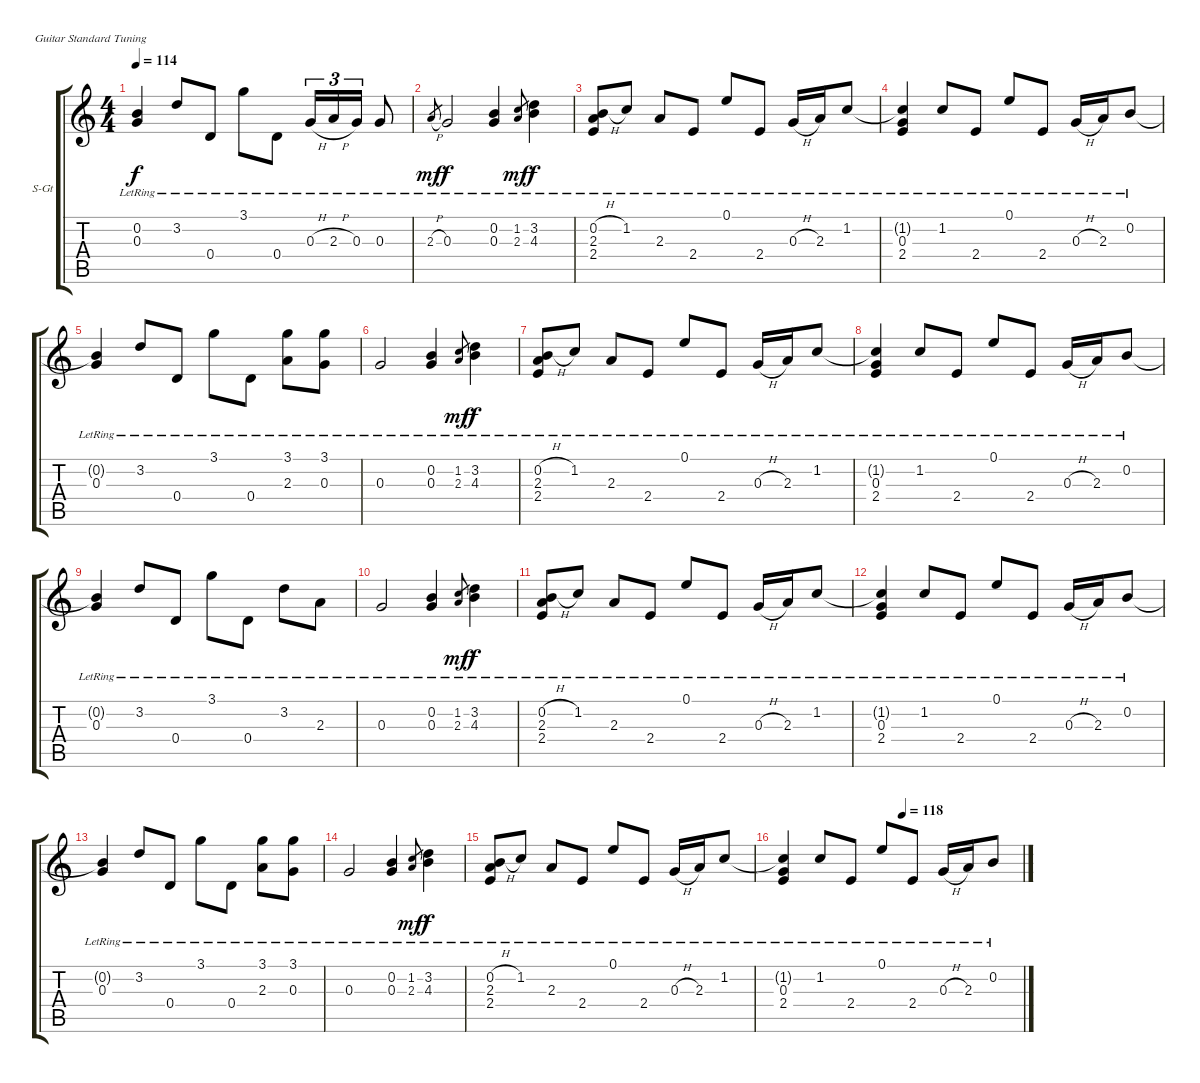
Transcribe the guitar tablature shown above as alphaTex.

\defaultSystemsLayout 4
\bracketExtendMode groupsimilarinstruments
\firstSystemTrackNameOrientation horizontal
\otherSystemsTrackNameOrientation horizontal
\track ("Steel Guitar" "S-Gt") {instrument acousticguitarsteel}
\staff {score tabs}
\tuning (E4 B3 G3 D3 A2 E2)
\ts (4 4)
\tempo 114
\clef g2
\ks c
(0.2{lr t} 0.3{lr}).4{dy f} 3.2{lr}.8 0.4{lr}.8 3.1{lr}.8 0.4{lr}.8 0.3{h lr}.16{tu (3 2)} 2.3{h lr}.16{tu (3 2)} 0.3{lr}.16{tu (3 2)} 0.3{lr}.8 |
2.3{h lr}.8{gr dy mf} 0.3{lr}.2{dy f} (0.2{lr} 0.3{lr}).4 (1.2{lr} 2.3{lr}).8{gr dy mf} (3.2{lr} 4.3{lr}).4{dy f} |
(0.2{h lr} 2.3{lr} 2.4{lr}).8 1.2{lr}.8 2.3{lr}.8 2.4{lr}.8 0.1{lr}.8 2.4{lr}.8 0.3{h lr}.16 2.3{lr}.16 1.2{lr}.8 |
(1.2{lr t} 0.3{lr} 2.4{lr}).4 1.2{lr}.8 2.4{lr}.8 0.1{lr}.8 2.4{lr}.8 0.3{h lr}.16 2.3{lr}.16 0.2{lr}.8 |
(0.2{lr t} 0.3{lr}).4 3.2{lr}.8 0.4{lr}.8 3.1{lr}.8 0.4{lr}.8 (3.1 2.3{lr}).8 (3.1 0.3{lr}).8 |
0.3{lr}.2 (0.2{lr} 0.3{lr}).4 (1.2{lr} 2.3{lr}).8{gr dy mf} (3.2{lr} 4.3{lr}).4{dy f} |
(0.2{h lr} 2.3{lr} 2.4{lr}).8 1.2{lr}.8 2.3{lr}.8 2.4{lr}.8 0.1{lr}.8 2.4{lr}.8 0.3{h lr}.16 2.3{lr}.16 1.2{lr}.8 |
(1.2{lr t} 0.3{lr} 2.4{lr}).4 1.2{lr}.8 2.4{lr}.8 0.1{lr}.8 2.4{lr}.8 0.3{h lr}.16 2.3{lr}.16 0.2{lr}.8 |
(0.2{lr t} 0.3{lr}).4 3.2{lr}.8 0.4{lr}.8 3.1{lr}.8 0.4{lr}.8 3.2{lr}.8 2.3{lr}.8 |
0.3{lr}.2 (0.2{lr} 0.3{lr}).4 (1.2{lr} 2.3{lr}).8{gr dy mf} (3.2{lr} 4.3{lr}).4{dy f} |
(0.2{h lr} 2.3{lr} 2.4{lr}).8 1.2{lr}.8 2.3{lr}.8 2.4{lr}.8 0.1{lr}.8 2.4{lr}.8 0.3{h lr}.16 2.3{lr}.16 1.2{lr}.8 |
(1.2{lr t} 0.3{lr} 2.4{lr}).4 1.2{lr}.8 2.4{lr}.8 0.1{lr}.8 2.4{lr}.8 0.3{h lr}.16 2.3{lr}.16 0.2{lr}.8 |
(0.2{lr t} 0.3{lr}).4 3.2{lr}.8 0.4{lr}.8 3.1{lr}.8 0.4{lr}.8 (3.1 2.3{lr}).8 (3.1 0.3{lr}).8 |
0.3{lr}.2 (0.2{lr} 0.3{lr}).4 (1.2{lr} 2.3{lr}).8{gr dy mf} (3.2{lr} 4.3{lr}).4{dy f} |
(0.2{h lr} 2.3{lr} 2.4{lr}).8 1.2{lr}.8 2.3{lr}.8 2.4{lr}.8 0.1{lr}.8 2.4{lr}.8 0.3{h lr}.16 2.3{lr}.16 1.2{lr}.8 |
\tempo (118 0.5)
(1.2{lr t} 0.3{lr} 2.4{lr}).4 1.2{lr}.8 2.4{lr}.8 0.1{lr}.8 2.4{lr}.8 0.3{h lr}.16 2.3{lr}.16 0.2{lr}.8
